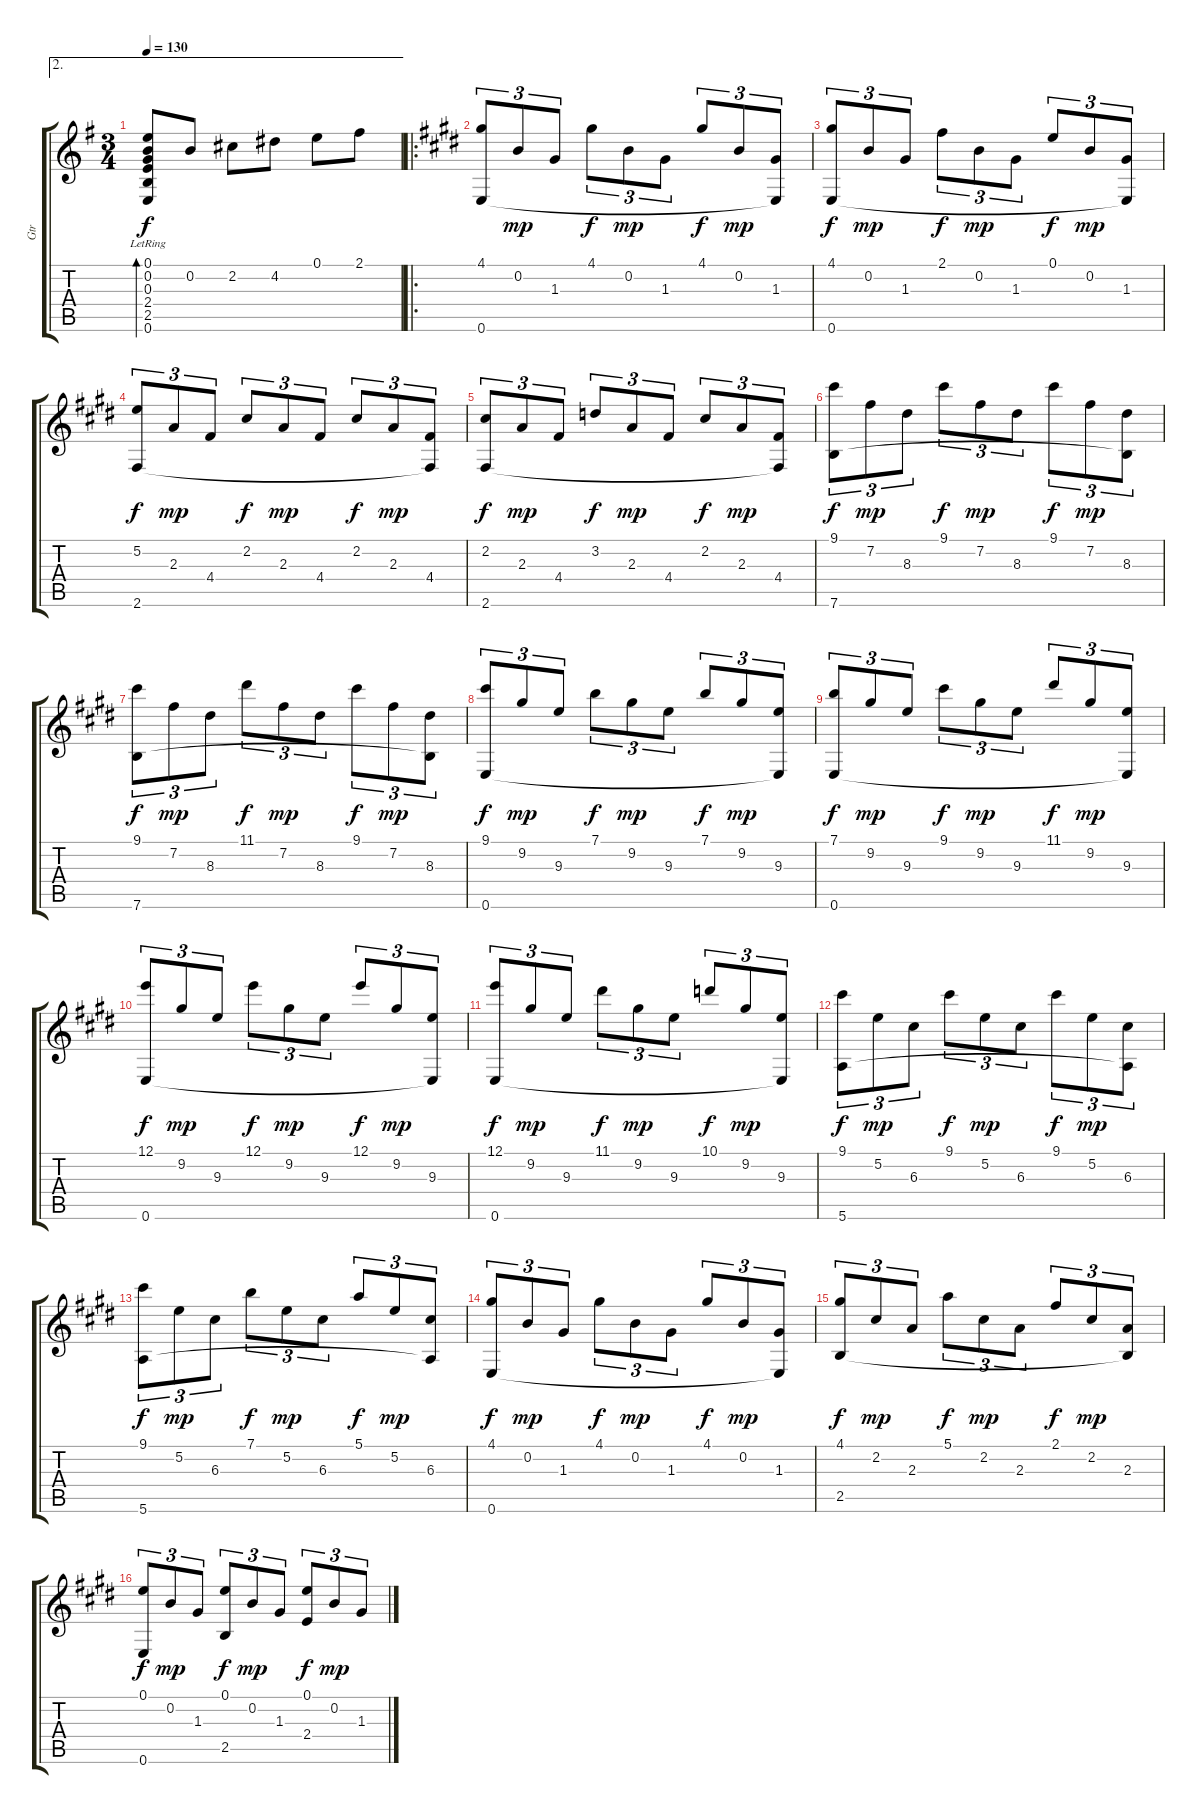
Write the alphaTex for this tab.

\track ("Gtr" "Gtr") {instrument acousticguitarnylon}
\staff {score tabs}
\tuning (E4 B3 G3 D3 A2 E2) {hide}
\ae 2
\ts (3 4)
\tempo 130
\clef g2
\ks g
(0.1{lr} 0.2 0.3 2.4 2.5 0.6).8{bd 480 dy f} 0.2.8 2.2.8 4.2.8 0.1.8 2.1.8 |
\ro
\ks e
(4.1 0.6).8{tu (3 2)} 0.2.8{tu (3 2) dy mp} 1.3.8{tu (3 2)} 4.1.8{tu (3 2) dy f} 0.2.8{tu (3 2) dy mp} 1.3.8{tu (3 2)} 4.1.8{tu (3 2) dy f} 0.2.8{tu (3 2) dy mp} (1.3 0.6{t}).8{tu (3 2)} |
(4.1 0.6).8{tu (3 2) dy f} 0.2.8{tu (3 2) dy mp} 1.3.8{tu (3 2)} 2.1.8{tu (3 2) dy f} 0.2.8{tu (3 2) dy mp} 1.3.8{tu (3 2)} 0.1.8{tu (3 2) dy f} 0.2.8{tu (3 2) dy mp} (1.3 0.6{t}).8{tu (3 2)} |
(5.2 2.6).8{tu (3 2) dy f} 2.3.8{tu (3 2) dy mp} 4.4.8{tu (3 2)} 2.2.8{tu (3 2) dy f} 2.3.8{tu (3 2) dy mp} 4.4.8{tu (3 2)} 2.2.8{tu (3 2) dy f} 2.3.8{tu (3 2) dy mp} (4.4 2.6{t}).8{tu (3 2)} |
(2.2 2.6).8{tu (3 2) dy f} 2.3.8{tu (3 2) dy mp} 4.4.8{tu (3 2)} 3.2.8{tu (3 2) dy f} 2.3.8{tu (3 2) dy mp} 4.4.8{tu (3 2)} 2.2.8{tu (3 2) dy f} 2.3.8{tu (3 2) dy mp} (4.4 2.6{t}).8{tu (3 2)} |
(9.1 7.6).8{tu (3 2) dy f} 7.2.8{tu (3 2) dy mp} 8.3.8{tu (3 2)} 9.1.8{tu (3 2) dy f} 7.2.8{tu (3 2) dy mp} 8.3.8{tu (3 2)} 9.1.8{tu (3 2) dy f} 7.2.8{tu (3 2) dy mp} (8.3 7.6{t}).8{tu (3 2)} |
(9.1 7.6).8{tu (3 2) dy f} 7.2.8{tu (3 2) dy mp} 8.3.8{tu (3 2)} 11.1.8{tu (3 2) dy f} 7.2.8{tu (3 2) dy mp} 8.3.8{tu (3 2)} 9.1.8{tu (3 2) dy f} 7.2.8{tu (3 2) dy mp} (8.3 7.6{t}).8{tu (3 2)} |
(9.1 0.6).8{tu (3 2) dy f} 9.2.8{tu (3 2) dy mp} 9.3.8{tu (3 2)} 7.1.8{tu (3 2) dy f} 9.2.8{tu (3 2) dy mp} 9.3.8{tu (3 2)} 7.1.8{tu (3 2) dy f} 9.2.8{tu (3 2) dy mp} (9.3 0.6{t}).8{tu (3 2)} |
(7.1 0.6).8{tu (3 2) dy f} 9.2.8{tu (3 2) dy mp} 9.3.8{tu (3 2)} 9.1.8{tu (3 2) dy f} 9.2.8{tu (3 2) dy mp} 9.3.8{tu (3 2)} 11.1.8{tu (3 2) dy f} 9.2.8{tu (3 2) dy mp} (9.3 0.6{t}).8{tu (3 2)} |
(12.1 0.6).8{tu (3 2) dy f} 9.2.8{tu (3 2) dy mp} 9.3.8{tu (3 2)} 12.1.8{tu (3 2) dy f} 9.2.8{tu (3 2) dy mp} 9.3.8{tu (3 2)} 12.1.8{tu (3 2) dy f} 9.2.8{tu (3 2) dy mp} (9.3 0.6{t}).8{tu (3 2)} |
(12.1 0.6).8{tu (3 2) dy f} 9.2.8{tu (3 2) dy mp} 9.3.8{tu (3 2)} 11.1.8{tu (3 2) dy f} 9.2.8{tu (3 2) dy mp} 9.3.8{tu (3 2)} 10.1.8{tu (3 2) dy f} 9.2.8{tu (3 2) dy mp} (9.3 0.6{t}).8{tu (3 2)} |
(9.1 5.6).8{tu (3 2) dy f} 5.2.8{tu (3 2) dy mp} 6.3.8{tu (3 2)} 9.1.8{tu (3 2) dy f} 5.2.8{tu (3 2) dy mp} 6.3.8{tu (3 2)} 9.1.8{tu (3 2) dy f} 5.2.8{tu (3 2) dy mp} (6.3 5.6{t}).8{tu (3 2)} |
(9.1 5.6).8{tu (3 2) dy f} 5.2.8{tu (3 2) dy mp} 6.3.8{tu (3 2)} 7.1.8{tu (3 2) dy f} 5.2.8{tu (3 2) dy mp} 6.3.8{tu (3 2)} 5.1.8{tu (3 2) dy f} 5.2.8{tu (3 2) dy mp} (6.3 5.6{t}).8{tu (3 2)} |
(4.1 0.6).8{tu (3 2) dy f} 0.2.8{tu (3 2) dy mp} 1.3.8{tu (3 2)} 4.1.8{tu (3 2) dy f} 0.2.8{tu (3 2) dy mp} 1.3.8{tu (3 2)} 4.1.8{tu (3 2) dy f} 0.2.8{tu (3 2) dy mp} (1.3 0.6{t}).8{tu (3 2)} |
(4.1 2.5).8{tu (3 2) dy f} 2.2.8{tu (3 2) dy mp} 2.3.8{tu (3 2)} 5.1.8{tu (3 2) dy f} 2.2.8{tu (3 2) dy mp} 2.3.8{tu (3 2)} 2.1.8{tu (3 2) dy f} 2.2.8{tu (3 2) dy mp} (2.3 2.5{t}).8{tu (3 2)} |
(0.1 0.6).8{tu (3 2) dy f} 0.2.8{tu (3 2) dy mp} 1.3.8{tu (3 2)} (0.1 2.5).8{tu (3 2) dy f} 0.2.8{tu (3 2) dy mp} 1.3.8{tu (3 2)} (0.1 2.4).8{tu (3 2) dy f} 0.2.8{tu (3 2) dy mp} 1.3.8{tu (3 2)}
